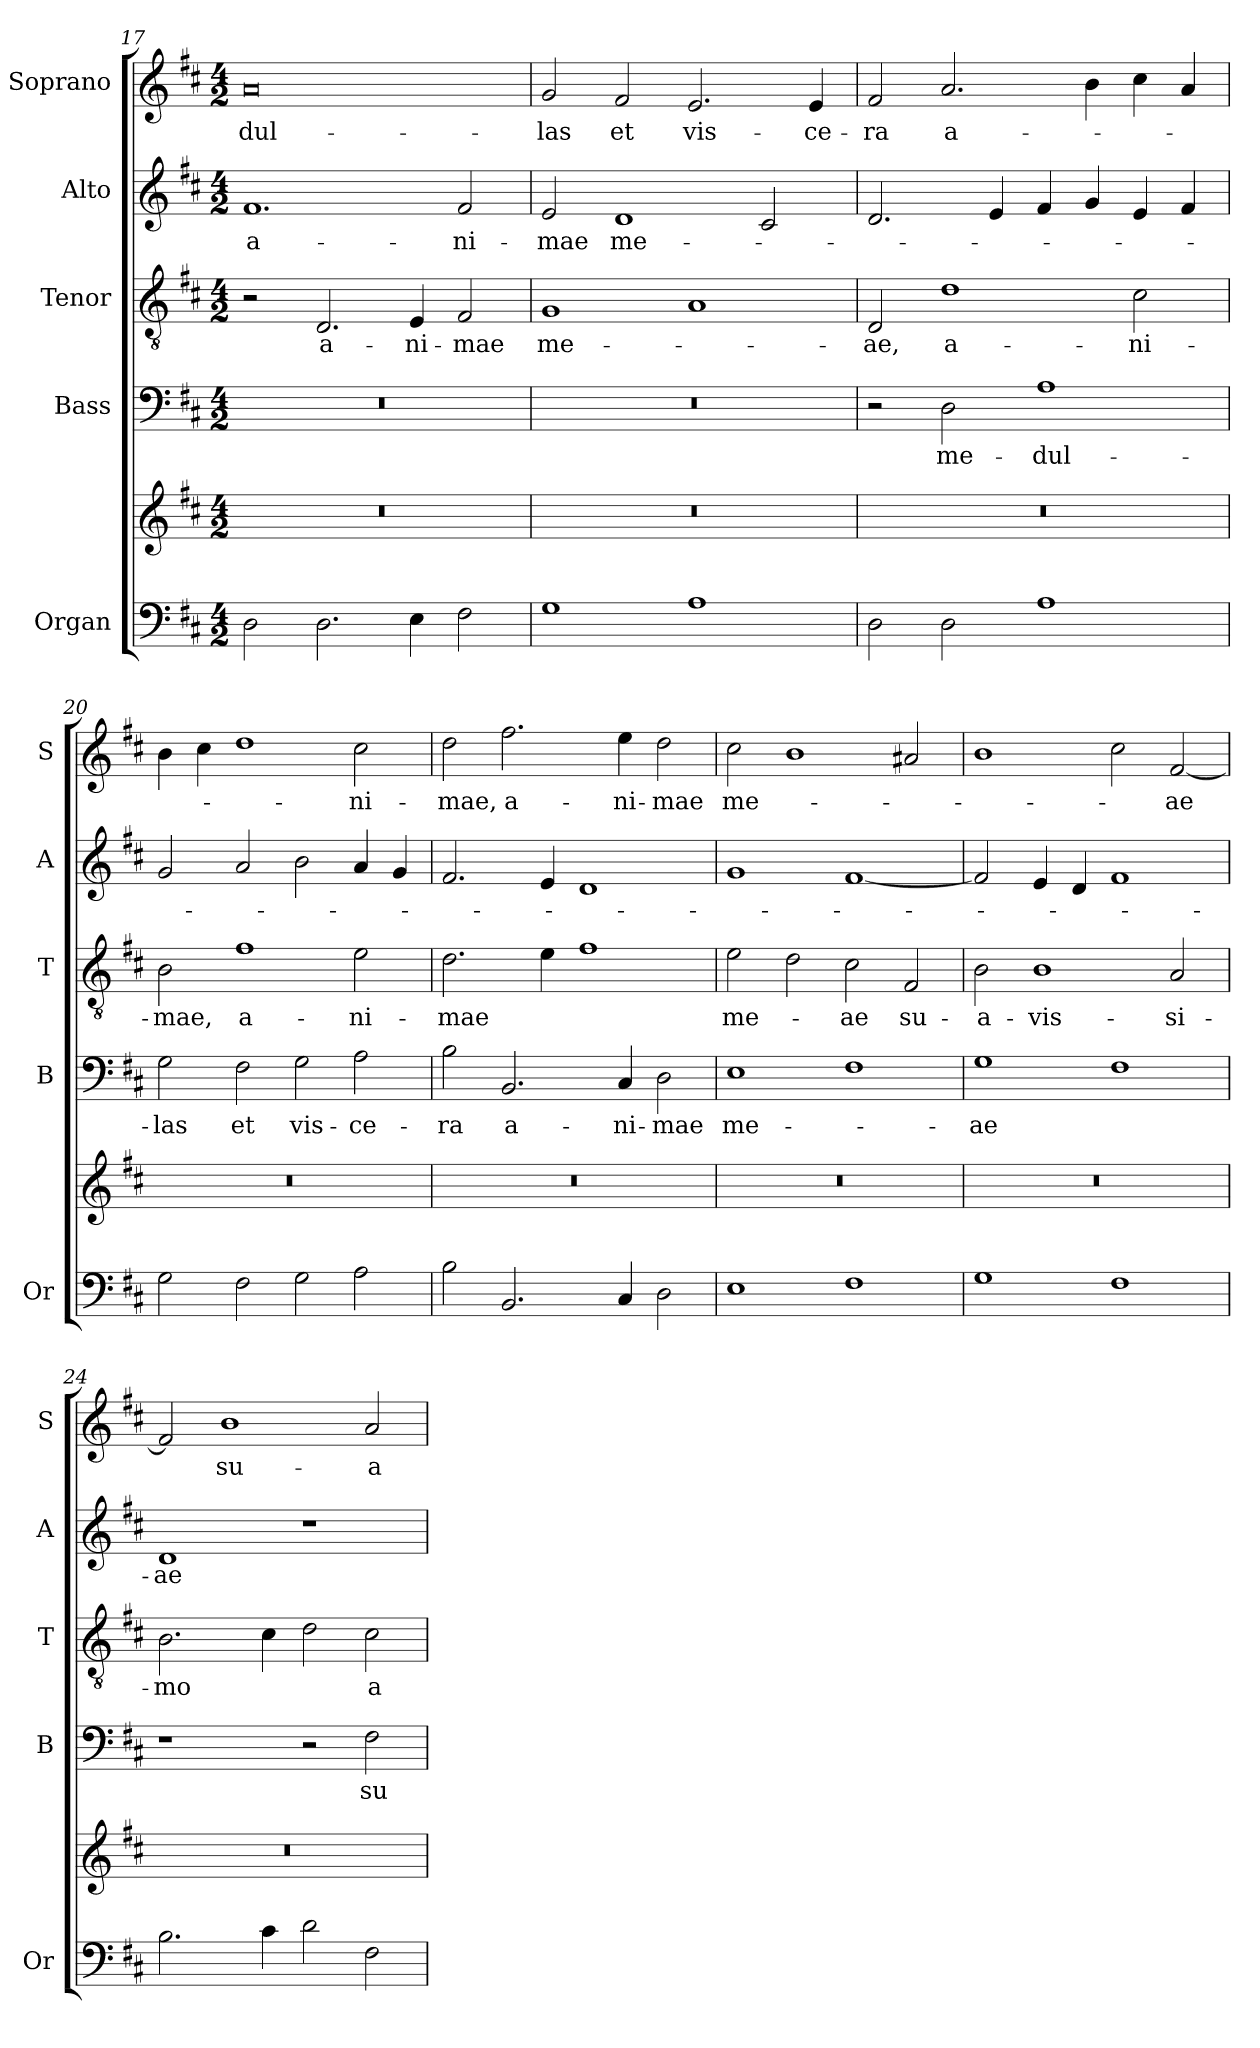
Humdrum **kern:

**kern	**kern	**kern	**text	**kern	**text	**kern	**text	**kern	**text
*part5	*part5	*part4	*part4	*part3	*part3	*part2	*part2	*part1	*part1
*staff6	*staff5	*staff4	*staff4	*staff3	*staff3	*staff2	*staff2	*staff1	*staff1
*I"Organ	*	*I"Bass	*	*I"Tenor	*	*I"Alto	*	*I"Soprano	*
*I'Or	*	*I'B	*	*I'T	*	*I'A	*	*I'S	*
!!LO:LB:g=z
*clefF4	*clefG2	*clefF4	*	*clefGv2	*	*clefG2	*	*clefG2	*
*k[f#c#]	*k[f#c#]	*k[f#c#]	*	*k[f#c#]	*	*k[f#c#]	*	*k[f#c#]	*
*D:	*D:	*D:	*	*D:	*	*D:	*	*D:	*
*M4/2	*M4/2	*M4/2	*	*M4/2	*	*M4/2	*	*M4/2	*
=17	=17	=17	=17	=17	=17	=17	=17	=17	=17
!	!	!	!	!	!	!	!LO:LY:b	!	!LO:LY:b
2D\	0r	0r	.	2r	.	1.f#	a-	0a	-dul-
!	!	!	!	!	!LO:LY:b	!	!	!	!
2.D\	.	.	.	2.D/	a-	.	.	.	.
!	!	!	!	!	!LO:LY:b	!	!	!	!
4E\	.	.	.	4E/	-ni-	.	.	.	.
!	!	!	!	!	!LO:LY:b	!	!LO:LY:b	!	!
2F#\	.	.	.	2F#/	-mae	2f#/	-ni-	.	.
=18	=18	=18	=18	=18	=18	=18	=18	=18	=18
!	!	!	!	!	!LO:LY:b	!	!LO:LY:b	!	!LO:LY:b
1G	0r	0r	.	1G	me-	2e/	-mae	2g/	-las
!	!	!	!	!	!	!	!LO:LY:b	!	!LO:LY:b
.	.	.	.	.	.	1d	me-	2f#/	et
!	!	!	!	!	!	!	!	!	!LO:LY:b
1A	.	.	.	1A	.	.	.	2.e/	vis-
.	.	.	.	.	.	2c#/	.	.	.
!	!	!	!	!	!	!	!	!	!LO:LY:b
.	.	.	.	.	.	.	.	4e/	-ce-
=19	=19	=19	=19	=19	=19	=19	=19	=19	=19
!	!	!	!	!	!LO:LY:b	!	!	!	!LO:LY:b
2D\	0r	2r	.	2D/	-ae,	2.d/	.	2f#/	-ra
!	!	!	!LO:LY:b	!	!LO:LY:b	!	!	!	!LO:LY:b
2D\	.	2D\	me-	1d	a-	.	.	2.a/	a-
.	.	.	.	.	.	4e/	.	.	.
!	!	!	!LO:LY:b	!	!	!	!	!	!
1A	.	1A	-dul-	.	.	4f#/	.	.	.
.	.	.	.	.	.	4g/	.	4b\	.
!	!	!	!	!	!LO:LY:b	!	!	!	!
.	.	.	.	2c#\	-ni-	4e/	.	4cc#\	.
.	.	.	.	.	.	4f#/	.	4a/	.
=20	=20	=20	=20	=20	=20	=20	=20	=20	=20
!	!	!	!LO:LY:b	!	!LO:LY:b	!	!	!	!
2G\	0r	2G\	-las	2B\	-mae,	2g/	.	4b\	.
.	.	.	.	.	.	.	.	4cc#\	.
!	!	!	!LO:LY:b	!	!LO:LY:b	!	!	!	!
2F#\	.	2F#\	et	1f#	a-	2a/	.	1dd	.
!	!	!	!LO:LY:b	!	!	!	!	!	!
2G\	.	2G\	vis-	.	.	2b\	.	.	.
!	!	!	!LO:LY:b	!	!LO:LY:b	!	!	!	!LO:LY:b
2A\	.	2A\	-ce-	2e\	-ni-	4a/	.	2cc#\	-ni-
.	.	.	.	.	.	4g/	.	.	.
=21	=21	=21	=21	=21	=21	=21	=21	=21	=21
!	!	!	!LO:LY:b	!	!LO:LY:b	!	!	!	!LO:LY:b
2B\	0r	2B\	-ra	2.d\	-mae	2.f#/	.	2dd\	-mae,
!	!	!	!LO:LY:b	!	!	!	!	!	!LO:LY:b
2.BB/	.	2.BB/	a-	.	.	.	.	2.ff#\	a-
.	.	.	.	4e\	.	4e/	.	.	.
.	.	.	.	1f#	.	1d	.	.	.
!	!	!	!LO:LY:b	!	!	!	!	!	!LO:LY:b
4C#/	.	4C#/	-ni-	.	.	.	.	4ee\	-ni-
!	!	!	!LO:LY:b	!	!	!	!	!	!LO:LY:b
2D\	.	2D\	-mae	.	.	.	.	2dd\	-mae
!!LO:LB:g=z
=22	=22	=22	=22	=22	=22	=22	=22	=22	=22
!	!	!	!LO:LY:b	!	!LO:LY:b	!	!	!	!LO:LY:b
1E	0r	1E	me-	2e\	me-	1g	.	2cc#\	me-
.	.	.	.	2d\	.	.	.	1b	.
!	!	!	!	!	!LO:LY:b	!	!	!	!
1F#	.	1F#	.	2c#\	-ae	[1f#	.	.	.
!	!	!	!	!	!LO:LY:b	!	!	!	!
.	.	.	.	2F#/	su-	.	.	2a#X/	.
=23	=23	=23	=23	=23	=23	=23	=23	=23	=23
!	!	!	!LO:LY:b	!	!LO:LY:b	!	!	!	!
1G	0r	1G	-ae	2B\	-a-	2f#/]	.	1b	.
!	!	!	!	!	!LO:LY:b	!	!	!	!
.	.	.	.	1B	-vis-	4e/	.	.	.
.	.	.	.	.	.	4d/	.	.	.
1F#	.	1F#	.	.	.	1f#	.	2cc#\	.
!	!	!	!	!	!LO:LY:b	!	!	!	!LO:LY:b
.	.	.	.	2A/	-si-	.	.	[2f#/	-ae
=24	=24	=24	=24	=24	=24	=24	=24	=24	=24
!	!	!	!	!	!LO:LY:b	!	!LO:LY:b	!	!
2.B\	0r	1r	.	2.B\	-mo	1d	-ae	2f#/]	.
!	!	!	!	!	!	!	!	!	!LO:LY:b
.	.	.	.	.	.	.	.	1b	su-
4c#\	.	.	.	4c#\	.	.	.	.	.
2d\	.	2r	.	2d\	.	1r	.	.	.
!	!	!	!LO:LY:b	!	!LO:LY:b	!	!	!	!LO:LY:b
2F#\	.	2F#\	su-	2c#\	a-	.	.	2a/	-a-
=	=	=	=	=	=	=	=	=	=
*-	*-	*-	*-	*-	*-	*-	*-	*-	*-
